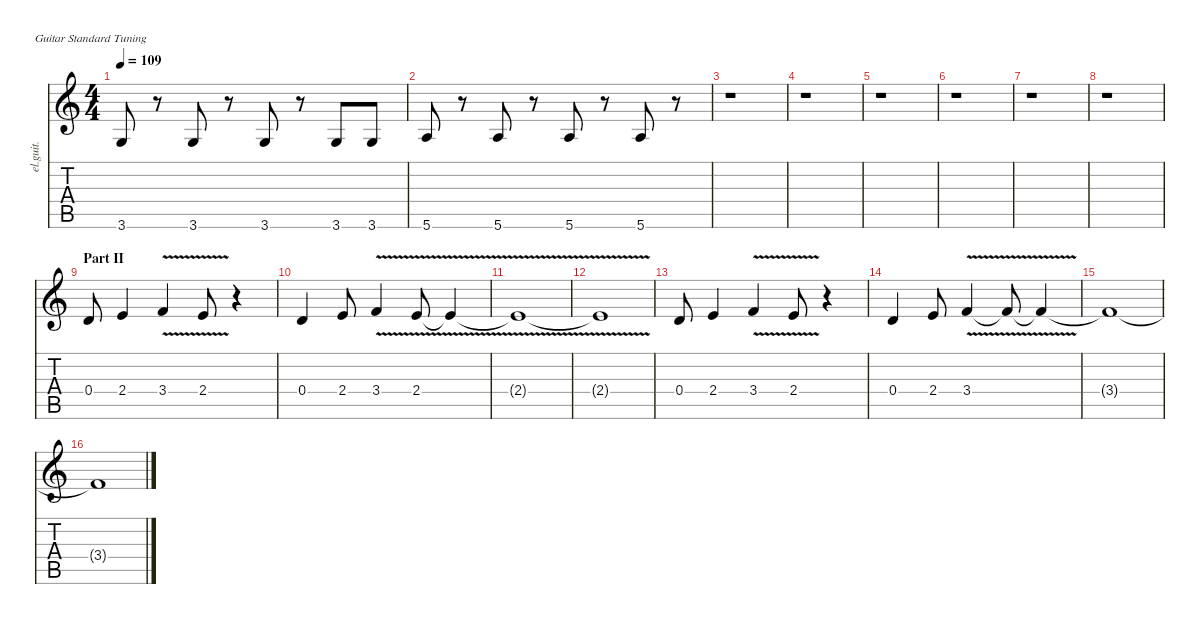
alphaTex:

\defaultSystemsLayout 4
\hideDynamics
\bracketExtendMode nobrackets
\otherSystemsTrackNameOrientation horizontal
\track ("Guit II" "el.guit.") {instrument electricguitarmuted}
\staff {score tabs}
\tuning (E4 B3 G3 D3 A2 E2)
\ts (4 4)
\tempo 109
\clef g2
\ks c
3.6.8{dy f beam Up} r.8{beam Up} 3.6.8{beam Up} r.8{beam Up} 3.6.8{beam Up} r.8{beam Up} 3.6.8{beam Up} 3.6.8{beam Up} |
5.6.8{beam Up} r.8{beam Up} 5.6.8{beam Up} r.8{beam Up} 5.6.8{beam Up} r.8{beam Up} 5.6.8{beam Up} r.8{beam Up} |
r.1{beam Down} |
r.1{beam Down} |
r.1{beam Down} |
r.1{beam Down} |
r.1{beam Down} |
r.1{beam Down} |
\section ("" "Part II")
0.4.8{beam Up} 2.4.4{beam Up} 3.4{v}.4{beam Up} 2.4{v}.8{beam Up} r.4{beam Up} |
0.4.4{beam Up} 2.4.8{beam Up} 3.4{v}.4{beam Up} 2.4{v}.8{beam Up} 2.4{v t}.4{dy mf beam Up} |
2.4{v t}.1{dy f beam Up} |
2.4{v t}.1{beam Up} |
0.4.8{beam Up} 2.4.4{beam Up} 3.4{v}.4{beam Up} 2.4{v}.8{beam Up} r.4{beam Up} |
0.4.4{beam Up} 2.4.8{beam Up} 3.4{v}.4{beam Up} 3.4{v t}.8{dy mf beam Up} 3.4{t}.4{beam Up} |
3.4{t}.1{dy f beam Up} |
3.4{t}.1{beam Up}
